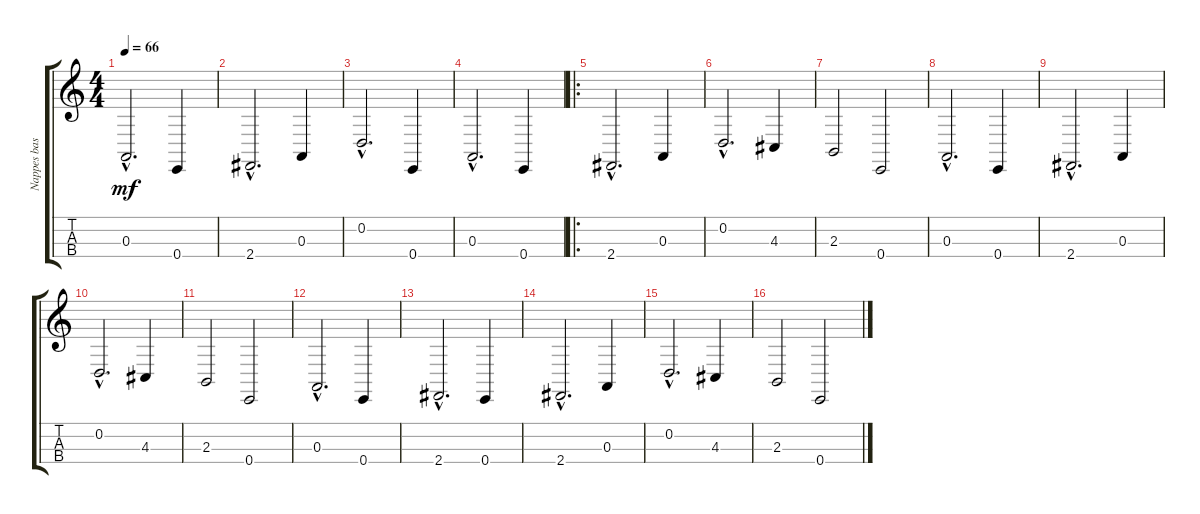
\track ("Nappes bas" "Nappes bas") {instrument synthstrings1}
\staff {score tabs}
\tuning (G3 D3 A2 E2) {hide}
\ts (4 4)
\tempo 66
\clef g2
\ks c
0.3{hac}.2{d dy mf instrument synthstrings1} 0.4.4 |
2.4{hac}.2{d} 0.3.4 |
0.2{hac}.2{d} 0.4.4 |
0.3{hac}.2{d} 0.4.4 |
\ro
2.4{hac}.2{d} 0.3.4 |
0.2{hac}.2{d} 4.3.4 |
2.3.2 0.4.2 |
0.3{hac}.2{d} 0.4.4 |
2.4{hac}.2{d} 0.3.4 |
0.2{hac}.2{d} 4.3.4 |
2.3.2 0.4.2 |
0.3{hac}.2{d} 0.4.4 |
2.4{hac}.2{d} 0.4.4 |
2.4{hac}.2{d} 0.3.4 |
0.2{hac}.2{d} 4.3.4 |
2.3.2 0.4.2
